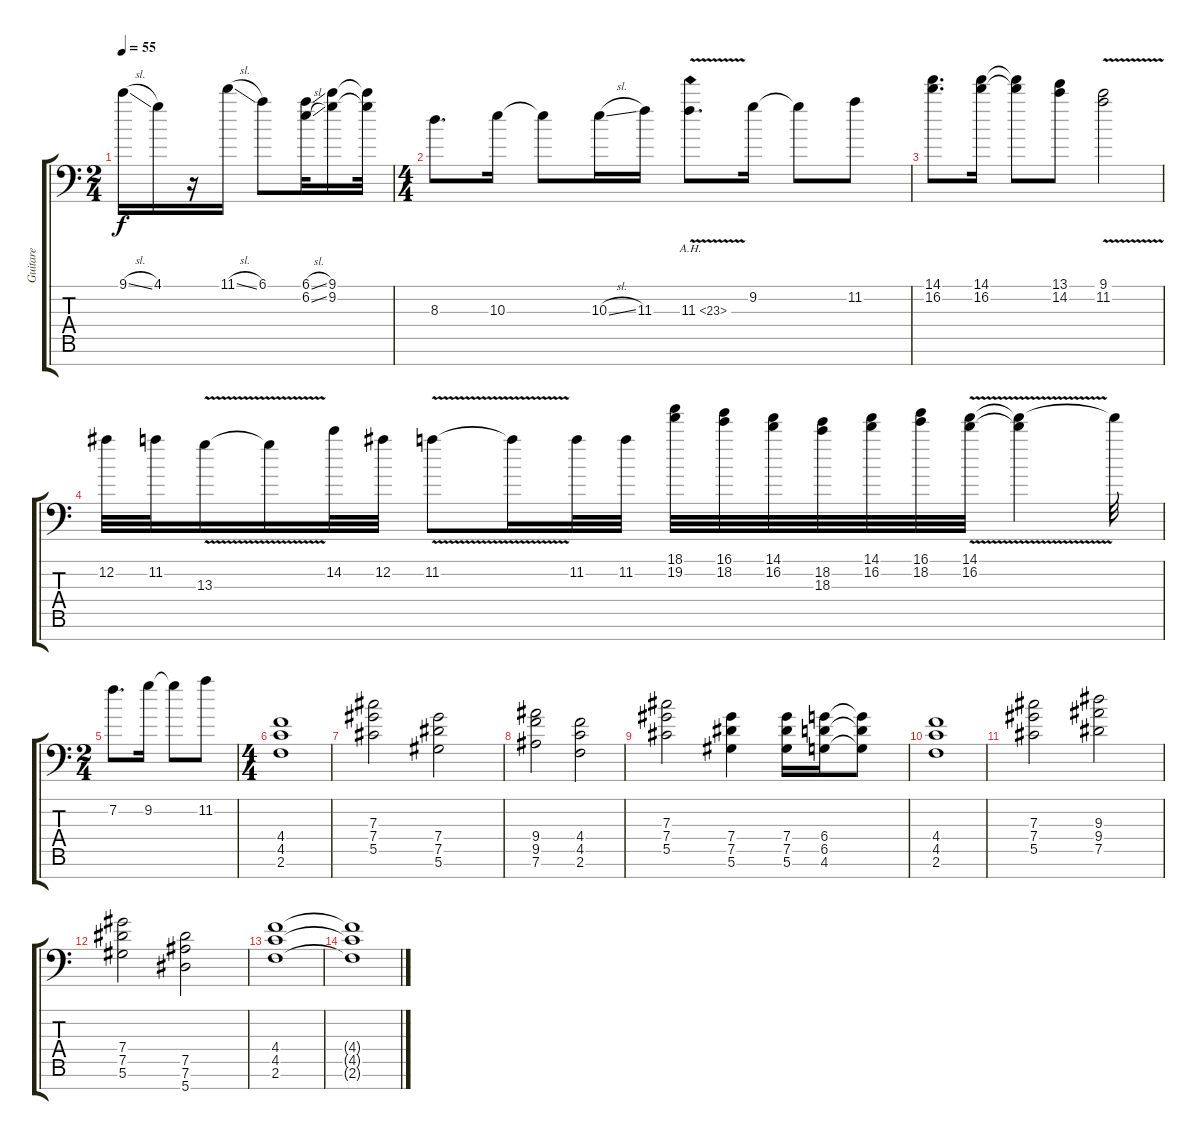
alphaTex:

\track ("Guitare" "Guitare") {instrument distortionguitar}
\staff {score tabs}
\tuning (Eb4 Bb3 Gb3 Db3 Ab2 Eb2 Bb1) {hide}
\ts (2 4)
\tempo 55
\clef f4
\ks c
9.1{sl}.16{dy f volume 10 instrument overdrivenguitar} 4.1.16 r.16 11.1{sl}.16 6.1.8 (6.1{sl} 6.2{sl}).32 (9.1 9.2).16 (9.1{t} 9.2{t}).32 |
\ts (4 4)
8.3.8{d} 10.3.16 10.3{t}.8 10.3{sl}.16 11.3.16 11.3{ah 12 v}.8{d} 9.2.16 9.2{t}.8 11.2.8 |
(14.1 16.2).8{d} (14.1 16.2).16 (14.1{t} 16.2{t}).8 (13.1 14.2).8 (9.1{v} 11.2).2 |
12.2.32 11.2.32 13.3{v}.16 13.3{t}.16 14.2.32 12.2.32 11.2{v}.8 11.2{t}.16 11.2.32 11.2.32 (18.1 19.2).32 (16.1 18.2).32 (14.1 16.2).32 (18.2 18.3).32 (14.1 16.2).32 (16.1 18.2).32 (14.1{v} 16.2{v}).32 (14.1{t} 16.2{t}).4 14.1{t}.32 |
\ts (2 4)
7.2.8{d} 9.2.16 9.2{t}.8 11.2.8 |
\ts (4 4)
(4.4 4.5 2.6).1{volume 16 instrument distortionguitar} |
(7.3 7.4 5.5).2 (7.4 7.5 5.6).2 |
(9.4 9.5 7.6).2 (4.4 4.5 2.6).2 |
(7.3 7.4 5.5).2 (7.4 7.5 5.6).4 (7.4 7.5 5.6).16 (6.4 6.5 4.6).16 (6.4{t} 6.5{t} 4.6{t}).8 |
(4.4 4.5 2.6).1 |
(7.3 7.4 5.5).2 (9.3 9.4 7.5).2 |
(7.4 7.5 5.6).2 (7.5 7.6 5.7).2 |
(4.4 4.5 2.6).1 |
(4.4{t} 4.5{t} 2.6{t}).1
